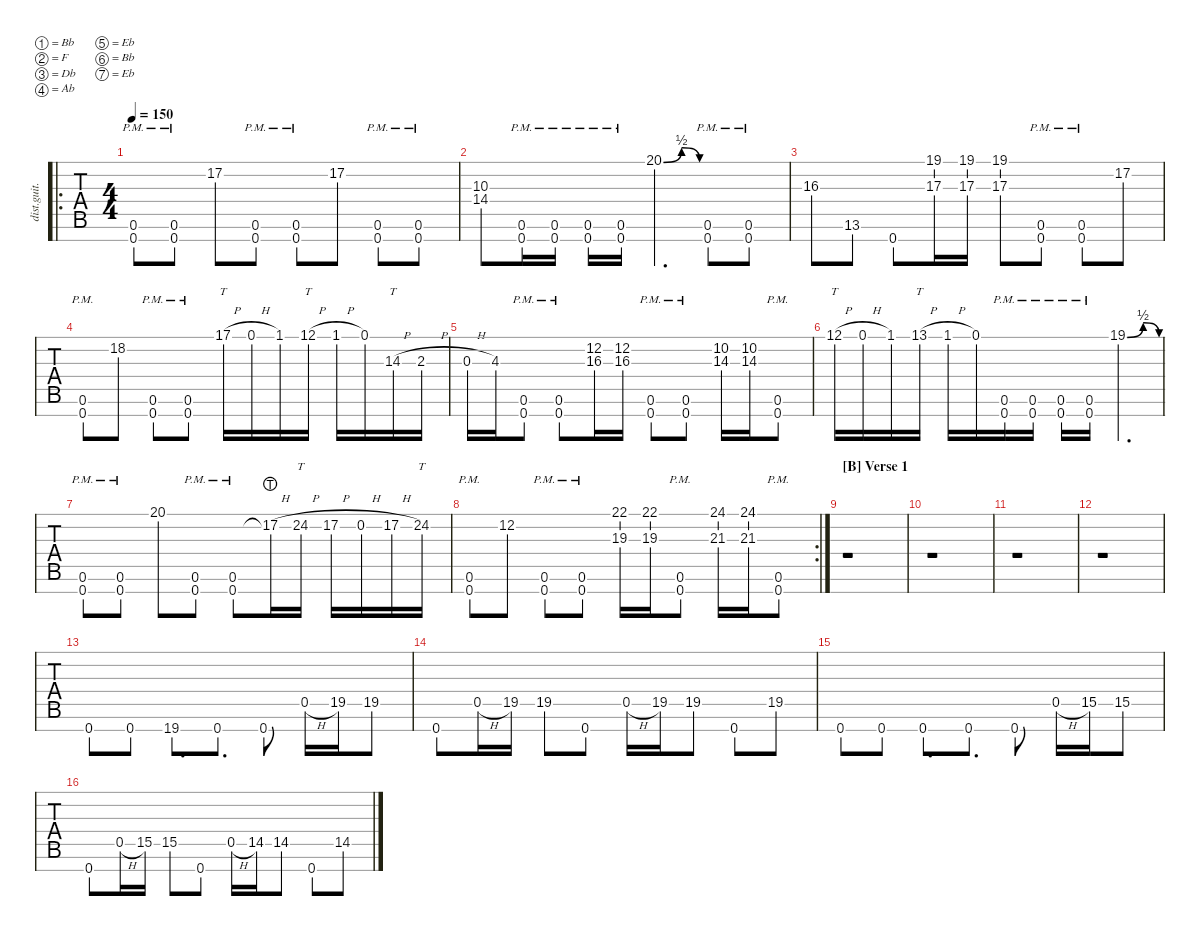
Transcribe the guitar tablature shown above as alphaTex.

\defaultSystemsLayout 4
\hideDynamics
\bracketExtendMode nobrackets
\track ("Distortion Guitar" "dist.guit.") {instrument distortionguitar}
\staff {tabs}
\tuning (Bb3 F3 Db3 Ab2 Eb2 Bb1 Eb1)
\ro
\ts (4 4)
\tempo 150
\clef g2
\ks c
(0.7{pm acc #} 0.6{pm acc #}).8{dy mf beam Up} (0.7{pm acc #} 0.6{pm acc #}).8{beam Up} 17.2{acc #}.8{beam Up} (0.7{pm acc #} 0.6{pm acc #}).8{beam Up} (0.7{pm acc #} 0.6{pm acc #}).8{beam Up} 17.2{acc #}.8{beam Up} (0.7{pm acc #} 0.6{pm acc #}).8{beam Up} (0.7{pm acc #} 0.6{pm acc #}).8{beam Up} |
(10.3 14.4{acc #}).8{beam Up} (0.7{pm acc #} 0.6{pm acc #}).16{beam Up} (0.7{pm acc #} 0.6{pm acc #}).16{beam Up} (0.7{pm acc #} 0.6{pm acc #}).16{beam Up} (0.7{pm acc #} 0.6{pm acc #}).16{beam Up} 20.1{be (bendrelease 0 0 5.3999999999999995 2 6 2 10.2 0) acc #}.4{d beam Down} (0.7{pm acc #} 0.6{pm acc #}).8{beam Up} (0.7{pm acc #} 0.6{pm acc #}).8{beam Up} |
16.3.8{beam Up} 13.6.8{beam Up} 0.7{acc #}.8{beam Up} (17.3{acc #} 19.1).16{beam Up} (17.3{acc #} 19.1).16{beam Up} (17.3{acc #} 19.1).8{beam Up} (0.7{pm acc #} 0.6{pm acc #}).8{beam Up} (0.7{pm acc #} 0.6{pm acc #}).8{beam Up} 17.2{acc #}.8{beam Up} |
(0.7{pm acc #} 0.6{pm acc #}).8{beam Up} 18.2.8{beam Up} (0.7{pm acc #} 0.6{pm acc #}).8{beam Up} (0.7{pm acc #} 0.6{pm acc #}).8{beam Up} 17.1{h acc #}.16{tt beam Down} 0.1{h acc #}.16{beam Down} 1.1.16{beam Down} 12.1{h acc #}.16{tt beam Down} 1.1{h}.16{beam Up} 0.1{acc #}.16{beam Up} 14.3{h acc #}.16{tt beam Up} 2.3{h acc #}.16{beam Up} |
0.3{h acc #}.16{beam Up} 4.3.16{beam Up} (0.7{pm acc #} 0.6{pm acc #}).8{beam Up} (0.7{pm acc #} 0.6{pm acc #}).8{beam Up} (16.3 12.2).16{beam Up} (12.2 16.3).16{beam Up} (0.7{pm acc #} 0.6{pm acc #}).8{beam Up} (0.7{pm acc #} 0.6{pm acc #}).8{beam Up} (10.2{acc #} 14.3{acc #}).16{beam Up} (10.2{acc #} 14.3{acc #}).16{beam Up} (0.7{pm acc #} 0.6{pm acc #}).8{beam Up} |
12.1{h acc #}.16{tt beam Down} 0.1{h acc #}.16{beam Down} 1.1.16{beam Down} 13.1{h}.16{tt beam Down} 1.1{h}.16{beam Up} 0.1{acc #}.16{beam Up} (0.7{pm acc #} 0.6{pm acc #}).16{beam Up} (0.7{pm acc #} 0.6{pm acc #}).16{beam Up} (0.7{pm acc #} 0.6{pm acc #}).16{beam Up} (0.7{pm acc #} 0.6{pm acc #}).16{beam Up} 19.1{be (bendrelease 0 0 6.6 2 7.199999999999999 2 12 0)}.4{d beam Down} |
(0.7{pm acc #} 0.6{pm acc #}).8{beam Up} (0.7{pm acc #} 0.6{pm acc #}).8{beam Up} 20.1{acc #}.8{beam Up} (0.7{pm acc #} 0.6{pm acc #}).8{beam Up} (0.7{pm acc #} 0.6{pm acc #}).8{beam Up} 17.2{h lht acc #}.16{beam Up} 24.2{h}.16{tt beam Up} 17.2{h acc #}.16{beam Down} 0.2{h}.16{beam Down} 17.2{h acc #}.16{beam Down} 24.2.16{tt beam Down} |
\rc 2
(0.7{pm acc #} 0.6{pm acc #}).8{beam Up} 12.2.8{beam Up} (0.7{pm acc #} 0.6{pm acc #}).8{beam Up} (0.7{pm acc #} 0.6{pm acc #}).8{beam Up} (19.3{acc #} 22.1{acc #}).16{beam Up} (19.3{acc #} 22.1{acc #}).16{beam Up} (0.7{pm acc #} 0.6{pm acc #}).8{beam Up} (24.1{acc #} 21.3{acc #}).16{beam Up} (24.1{acc #} 21.3{acc #}).16{beam Up} (0.7{pm acc #} 0.6{pm acc #}).8{beam Up} |
\section ("B" "Verse 1")
r.1{beam Down} |
r.1{beam Down} |
r.1{beam Down} |
r.1{beam Down} |
0.7{acc #}.8{beam Up} 0.7{acc #}.8{beam Up} 19.7{acc #}.8{d beam Up} 0.7{acc #}.8{d beam Up} 0.7{acc #}.8{beam Up} 0.5{h acc #}.16{beam Up} 19.5{acc #}.16{beam Up} 19.5{acc #}.8{beam Up} |
0.7{acc #}.8{beam Up} 0.5{h acc #}.16{beam Up} 19.5{acc #}.16{beam Up} 19.5{acc #}.8{beam Up} 0.7{acc #}.8{beam Up} 0.5{h acc #}.16{beam Up} 19.5{acc #}.16{beam Up} 19.5{acc #}.8{beam Up} 0.7{acc #}.8{beam Up} 19.5{acc #}.8{beam Up} |
0.7{acc #}.8{beam Up} 0.7{acc #}.8{beam Up} 0.7{acc #}.8{d beam Up} 0.7{acc #}.8{d beam Up} 0.7{acc #}.8{beam Up} 0.5{h acc #}.16{beam Up} 15.5{acc #}.16{beam Up} 15.5{acc #}.8{beam Up} |
0.7{acc #}.8{beam Up} 0.5{h acc #}.16{beam Up} 15.5{acc #}.16{beam Up} 15.5{acc #}.8{beam Up} 0.7{acc #}.8{beam Up} 0.5{h acc #}.16{beam Up} 14.5.16{beam Up} 14.5.8{beam Up} 0.7{acc #}.8{beam Up} 14.5.8{beam Up}
